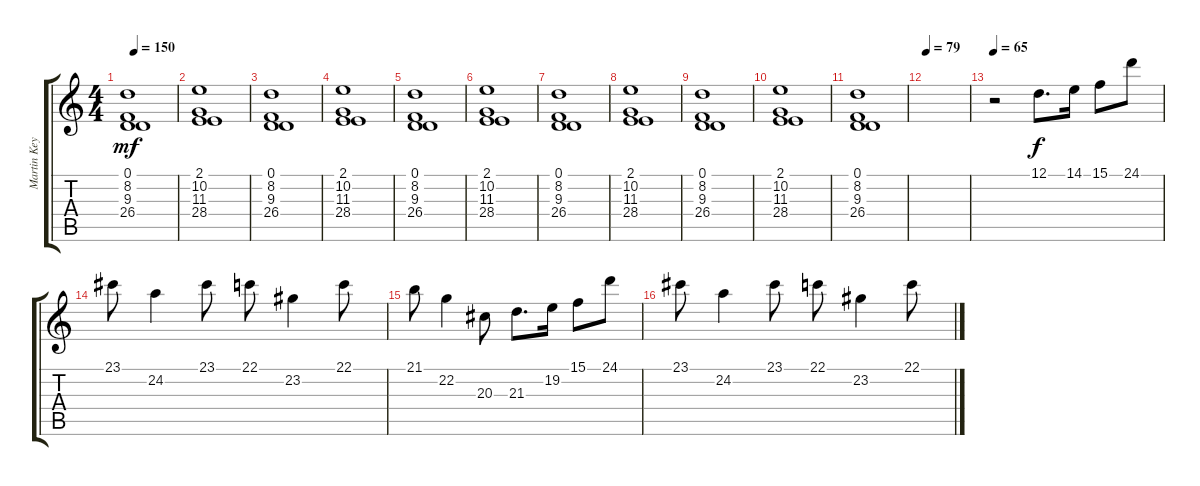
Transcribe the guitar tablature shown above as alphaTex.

\track ("Martin Keyboard1" "Martin Key") {instrument fx7echoes}
\staff {score tabs}
\tuning (D4 A3 F3 C3 G2 D2) {hide}
\ts (4 4)
\tempo 150
\clef g2
\ks c
(0.1 8.2 9.3 26.4).1{dy mf volume 16} |
(2.1 10.2 11.3 28.4).1 |
(0.1 8.2 9.3 26.4).1{volume 16} |
(2.1 10.2 11.3 28.4).1 |
(0.1 8.2 9.3 26.4).1{volume 16} |
(2.1 10.2 11.3 28.4).1 |
(0.1 8.2 9.3 26.4).1{volume 16} |
(2.1 10.2 11.3 28.4).1 |
(0.1 8.2 9.3 26.4).1{volume 16} |
(2.1 10.2 11.3 28.4).1 |
(0.1 8.2 9.3 26.4).1{volume 16} |
\tempo 79
|
\tempo 65
r.2{instrument brightacousticpiano} 12.1.8{d dy f} 14.1.16 15.1.8 24.1.8 |
23.1.8 24.2.4 23.1.8 22.1.8 23.2.4 22.1.8 |
21.1.8 22.2.4 20.3.8 21.3.8{d} 19.2.16 15.1.8 24.1.8 |
23.1.8 24.2.4 23.1.8 22.1.8 23.2.4 22.1.8
